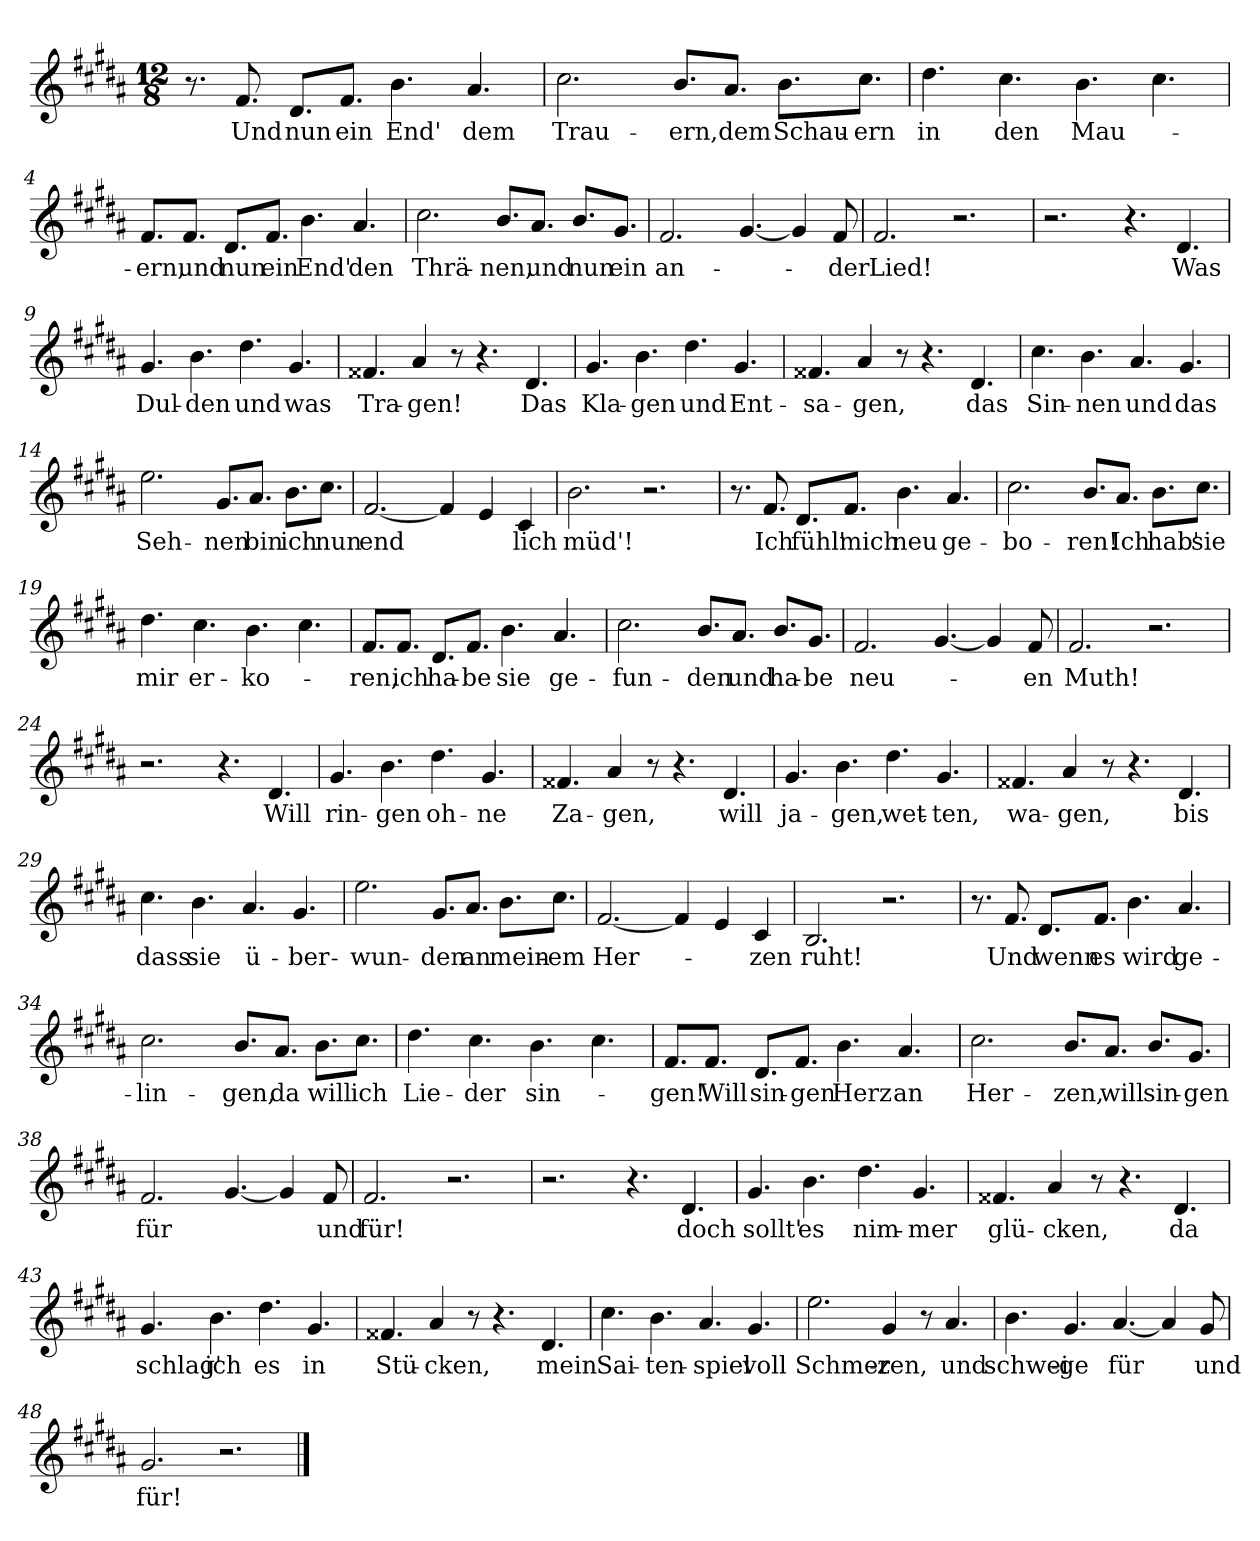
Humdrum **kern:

**kern	**text
*part1	*part1
*staff1	*staff1
*clefG2	*
*k[f#c#g#d#a#]	*
*M12/8	*
=1	=1
8.r	.
!	!LO:LY:b
8.f#/	Und
!	!LO:LY:b
8.d#/L	nun
!	!LO:LY:b
8.f#/J	ein
!	!LO:LY:b
4.b\	End'
!	!LO:LY:b
4.a#/	dem
=2	=2
!	!LO:LY:b
2.cc#\	Trau-
!	!LO:LY:b
8.b/L	-ern,
!	!LO:LY:b
8.a#/J	dem
!	!LO:LY:b
8.b\L	Schau-
!	!LO:LY:b
8.cc#\J	-ern
=3	=3
!	!LO:LY:b
4.dd#\	in
!	!LO:LY:b
4.cc#\	den
!	!LO:LY:b
4.b\	Mau-
4.cc#\	.
=4	=4
!	!LO:LY:b
8.f#/L	-ern,
!	!LO:LY:b
8.f#/J	und
!	!LO:LY:b
8.d#/L	nun
!	!LO:LY:b
8.f#/J	ein
!	!LO:LY:b
4.b\	End'
!	!LO:LY:b
4.a#/	den
!!LO:LB:g=z
=5	=5
!	!LO:LY:b
2.cc#\	Thrä-
!	!LO:LY:b
8.b/L	-nen,
!	!LO:LY:b
8.a#/J	und
!	!LO:LY:b
8.b/L	nun
!	!LO:LY:b
8.g#/J	ein
=6	=6
!	!LO:LY:b
2.f#/	an-
[4.g#/	.
4g#/]	.
!	!LO:LY:b
8f#/	-der
=7	=7
!	!LO:LY:b
2.f#/	Lied!
2.r	.
=8	=8
2.r	.
4.r	.
!	!LO:LY:b
4.d#/	Was
=9	=9
!	!LO:LY:b
4.g#/	Dul-
!	!LO:LY:b
4.b\	-den
!	!LO:LY:b
4.dd#\	und
!	!LO:LY:b
4.g#/	was
=10	=10
!	!LO:LY:b
4.f##X/	Tra-
!	!LO:LY:b
4a#/	-gen!
8r	.
4.r	.
!	!LO:LY:b
4.d#/	Das
=11	=11
!	!LO:LY:b
4.g#/	Kla-
!	!LO:LY:b
4.b\	-gen
!	!LO:LY:b
4.dd#\	und
!	!LO:LY:b
4.g#/	Ent-
!!LO:LB:g=z
=12	=12
!	!LO:LY:b
4.f##X/	-sa-
!	!LO:LY:b
4a#/	-gen,
8r	.
4.r	.
!	!LO:LY:b
4.d#/	das
=13	=13
!	!LO:LY:b
4.cc#\	Sin-
!	!LO:LY:b
4.b\	-nen
!	!LO:LY:b
4.a#/	und
!	!LO:LY:b
4.g#/	das
=14	=14
!	!LO:LY:b
2.ee\	Seh-
!	!LO:LY:b
8.g#/L	-nen
!	!LO:LY:b
8.a#/J	bin
!	!LO:LY:b
8.b\L	ich
!	!LO:LY:b
8.cc#\J	nun
=15	=15
!	!LO:LY:b
[2.f#/	end
4f#/]	.
4e/	.
!	!LO:LY:b
4c#/	lich
=16	=16
!	!LO:LY:b
2.b\	müd'!
2.r	.
=17	=17
8.r	.
!	!LO:LY:b
8.f#/	Ich
!	!LO:LY:b
8.d#/L	fühl'
!	!LO:LY:b
8.f#/J	mich
!	!LO:LY:b
4.b\	neu
!	!LO:LY:b
4.a#/	ge-
!!LO:LB:g=z
=18	=18
!	!LO:LY:b
2.cc#\	-bo-
!	!LO:LY:b
8.b/L	-ren!
!	!LO:LY:b
8.a#/J	Ich
!	!LO:LY:b
8.b\L	hab'
!	!LO:LY:b
8.cc#\J	sie
=19	=19
!	!LO:LY:b
4.dd#\	mir
!	!LO:LY:b
4.cc#\	er-
!	!LO:LY:b
4.b\	-ko-
4.cc#\	.
=20	=20
!	!LO:LY:b
8.f#/L	-ren,
!	!LO:LY:b
8.f#/J	ich
!	!LO:LY:b
8.d#/L	ha-
!	!LO:LY:b
8.f#/J	-be
!	!LO:LY:b
4.b\	sie
!	!LO:LY:b
4.a#/	ge-
=21	=21
!	!LO:LY:b
2.cc#\	-fun-
!	!LO:LY:b
8.b/L	-den
!	!LO:LY:b
8.a#/J	und
!	!LO:LY:b
8.b/L	ha-
!	!LO:LY:b
8.g#/J	-be
=22	=22
!	!LO:LY:b
2.f#/	neu-
[4.g#/	.
4g#/]	.
!	!LO:LY:b
8f#/	-en
=23	=23
!	!LO:LY:b
2.f#/	Muth!
2.r	.
=24	=24
2.r	.
4.r	.
!	!LO:LY:b
4.d#/	Will
!!LO:LB:g=z
=25	=25
!	!LO:LY:b
4.g#/	rin-
!	!LO:LY:b
4.b\	-gen
!	!LO:LY:b
4.dd#\	oh-
!	!LO:LY:b
4.g#/	-ne
=26	=26
!	!LO:LY:b
4.f##X/	Za-
!	!LO:LY:b
4a#/	-gen,
8r	.
4.r	.
!	!LO:LY:b
4.d#/	will
=27	=27
!	!LO:LY:b
4.g#/	ja-
!	!LO:LY:b
4.b\	-gen,
!	!LO:LY:b
4.dd#\	wet-
!	!LO:LY:b
4.g#/	-ten,
=28	=28
!	!LO:LY:b
4.f##X/	wa-
!	!LO:LY:b
4a#/	-gen,
8r	.
4.r	.
!	!LO:LY:b
4.d#/	bis
=29	=29
!	!LO:LY:b
4.cc#\	dass
!	!LO:LY:b
4.b\	sie
!	!LO:LY:b
4.a#/	ü-
!	!LO:LY:b
4.g#/	-ber-
=30	=30
!	!LO:LY:b
2.ee\	-wun-
!	!LO:LY:b
8.g#/L	-den
!	!LO:LY:b
8.a#/J	an
!	!LO:LY:b
8.b\L	mein-
!	!LO:LY:b
8.cc#\J	-em
=31	=31
!	!LO:LY:b
[2.f#/	Her-
4f#/]	.
4e/	.
!	!LO:LY:b
4c#/	-zen
!!LO:LB:g=z
=32	=32
!	!LO:LY:b
2.B/	ruht!
2.r	.
=33	=33
8.r	.
!	!LO:LY:b
8.f#/	Und
!	!LO:LY:b
8.d#/L	wenn
!	!LO:LY:b
8.f#/J	es
!	!LO:LY:b
4.b\	wird
!	!LO:LY:b
4.a#/	ge-
=34	=34
!	!LO:LY:b
2.cc#\	-lin-
!	!LO:LY:b
8.b/L	-gen,
!	!LO:LY:b
8.a#/J	da
!	!LO:LY:b
8.b\L	will
!	!LO:LY:b
8.cc#\J	ich
=35	=35
!	!LO:LY:b
4.dd#\	Lie-
!	!LO:LY:b
4.cc#\	-der
!	!LO:LY:b
4.b\	sin-
4.cc#\	.
=36	=36
!	!LO:LY:b
8.f#/L	-gen!
!	!LO:LY:b
8.f#/J	Will
!	!LO:LY:b
8.d#/L	sin-
!	!LO:LY:b
8.f#/J	-gen
!	!LO:LY:b
4.b\	Herz
!	!LO:LY:b
4.a#/	an
!!LO:LB:g=z
=37	=37
!	!LO:LY:b
2.cc#\	Her-
!	!LO:LY:b
8.b/L	-zen,
!	!LO:LY:b
8.a#/J	will
!	!LO:LY:b
8.b/L	sin-
!	!LO:LY:b
8.g#/J	-gen
=38	=38
!	!LO:LY:b
2.f#/	für
[4.g#/	.
4g#/]	.
!	!LO:LY:b
8f#/	und
=39	=39
!	!LO:LY:b
2.f#/	für!
2.r	.
=40	=40
2.r	.
4.r	.
!	!LO:LY:b
4.d#/	doch
=41	=41
!	!LO:LY:b
4.g#/	sollt'
!	!LO:LY:b
4.b\	es
!	!LO:LY:b
4.dd#\	nim-
!	!LO:LY:b
4.g#/	-mer
=42	=42
!	!LO:LY:b
4.f##X/	glü-
!	!LO:LY:b
4a#/	-cken,
8r	.
4.r	.
!	!LO:LY:b
4.d#/	da
=43	=43
!	!LO:LY:b
4.g#/	schlag'
!	!LO:LY:b
4.b\	ich
!	!LO:LY:b
4.dd#\	es
!	!LO:LY:b
4.g#/	in
!!LO:LB:g=z
=44	=44
!	!LO:LY:b
4.f##X/	Stü-
!	!LO:LY:b
4a#/	-cken,
8r	.
4.r	.
!	!LO:LY:b
4.d#/	mein
=45	=45
!	!LO:LY:b
4.cc#\	Sai-
!	!LO:LY:b
4.b\	-ten-
!	!LO:LY:b
4.a#/	-spiel
!	!LO:LY:b
4.g#/	voll
=46	=46
!	!LO:LY:b
2.ee\	Schmer-
!	!LO:LY:b
4g#/	-zen,
8r	.
!	!LO:LY:b
4.a#/	und
=47	=47
!	!LO:LY:b
4.b\	schwei-
!	!LO:LY:b
4.g#/	-ge
!	!LO:LY:b
[4.a#/	für
4a#/]	.
!	!LO:LY:b
8g#/	und
=48	=48
!	!LO:LY:b
2.g#/	für!
2.r	.
==	==
*-	*-
